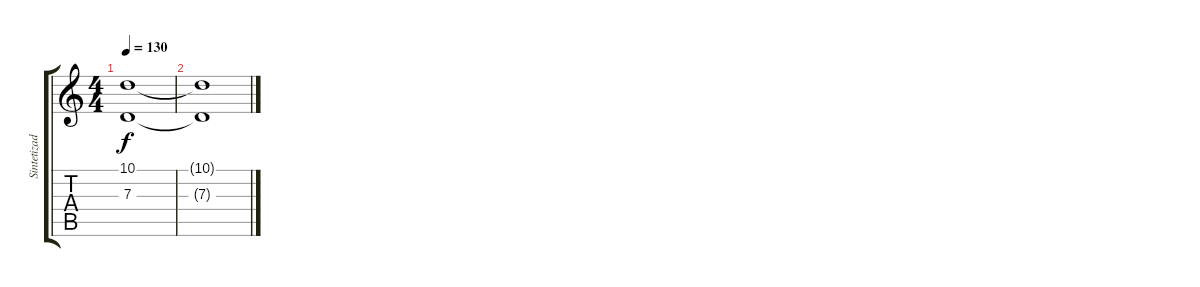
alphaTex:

\track ("Sintetizador 1" "Sintetizad") {instrument churchorgan}
\staff {score tabs}
\tuning (E4 B3 G3 D3 A2 E2) {hide}
\ts (4 4)
\tempo 130
\clef g2
\ks c
(10.1{t} 7.3{t}).1{dy f} |
(10.1{t} 7.3{t}).1
